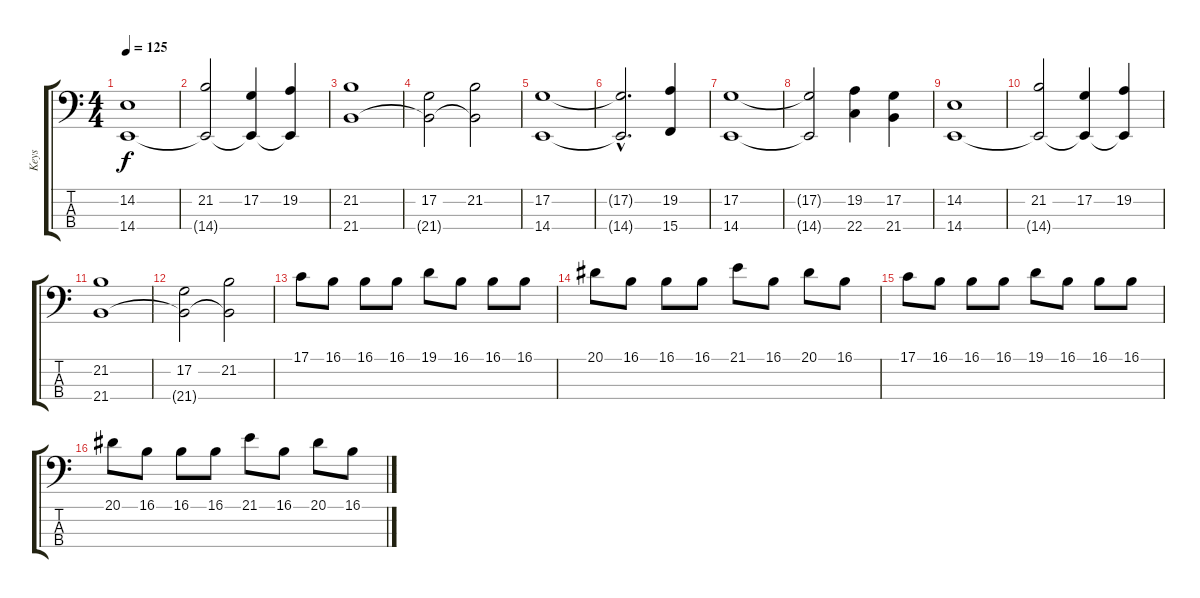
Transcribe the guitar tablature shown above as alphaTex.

\track ("Keys" "Keys") {instrument tremolostrings}
\staff {score tabs}
\tuning (G2 D2 A1 D1) {hide}
\ts (4 4)
\tempo 125
\clef f4
\ks c
(14.2 14.4).1{dy f} |
(21.2 14.4{t}).2 (17.2 14.4{t}).4 (19.2 14.4{t}).4 |
(21.2 21.4).1 |
(17.2 21.4{t}).2 (21.2 21.4{t}).2 |
(17.2 14.4).1 |
(17.2{hac t} 14.4{hac t}).2{d} (19.2 15.4).4 |
(17.2 14.4).1 |
(17.2{t} 14.4{t}).2 (19.2 22.4).4 (17.2 21.4).4 |
(14.2 14.4).1 |
(21.2 14.4{t}).2 (17.2 14.4{t}).4 (19.2 14.4{t}).4 |
(21.2 21.4).1 |
(17.2 21.4{t}).2 (21.2 21.4{t}).2 |
17.1.8 16.1.8 16.1.8 16.1.8 19.1.8 16.1.8 16.1.8 16.1.8 |
20.1.8 16.1.8 16.1.8 16.1.8 21.1.8 16.1.8 20.1.8 16.1.8 |
17.1.8 16.1.8 16.1.8 16.1.8 19.1.8 16.1.8 16.1.8 16.1.8 |
20.1.8 16.1.8 16.1.8 16.1.8 21.1.8 16.1.8 20.1.8 16.1.8
